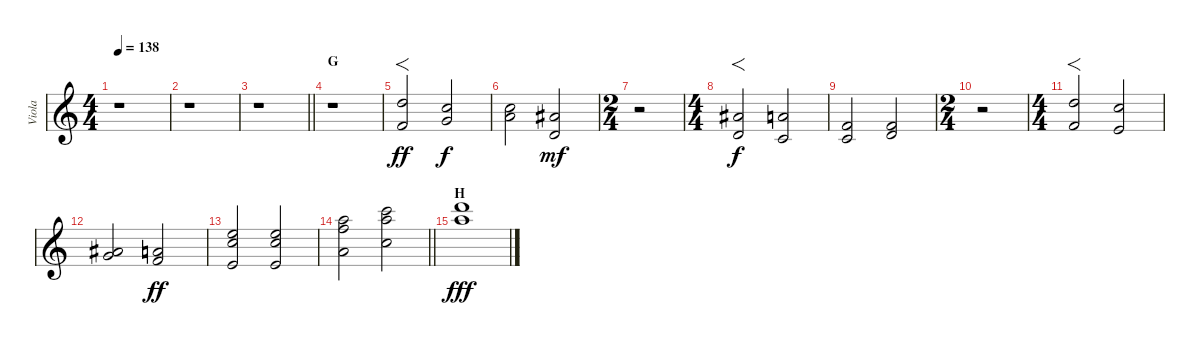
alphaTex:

\track ("Viola" "Viola") {instrument viola}
\staff {score}
\tuning (E4 B3 G3 D3 A2 E2) {hide}
\ts (4 4)
\tempo 138
\clef g2
\ks c
r.1{dy f} |
r.1 |
\barLineRight lightlight
r.1 |
\section ("" "G")
r.1 |
(10.1 6.2).2{f dy ff} (8.1 8.2).2{dy f} |
(8.1 10.2).2 (6.1 3.2).2{dy mf} |
\ts (2 4)
r.2 |
\ts (4 4)
(6.1 3.2).2{f dy f} (5.1 1.2).2 |
(1.1 1.2).2 (1.1 3.2).2 |
\ts (2 4)
r.2 |
\ts (4 4)
(1.1 15.2).2{f} (8.1 5.2).2 |
(6.1 8.2).2 (5.1 6.2).2{dy ff} |
(12.1 5.2 17.3).2 (12.1 5.2 17.3).2 |
\barLineRight lightlight
(17.1 10.2 22.3).2 (20.1 13.2 26.3).2 |
\section ("" "H")
(22.1 26.3).1{dy fff}
